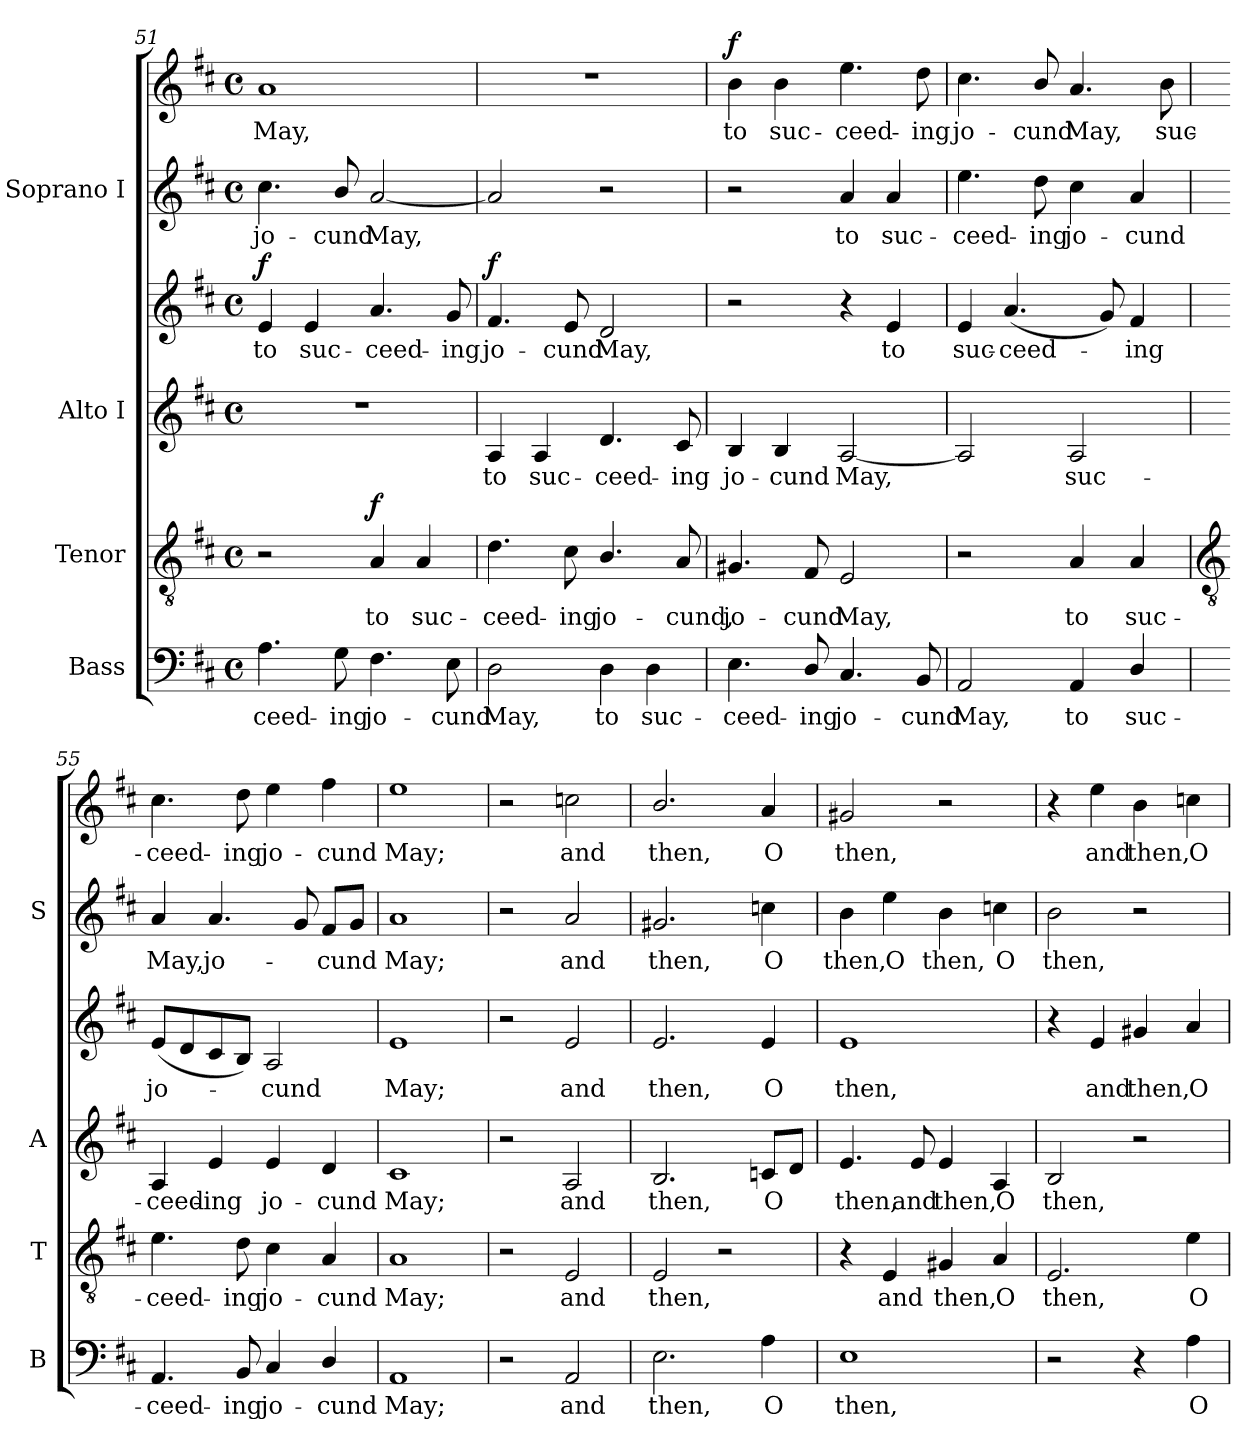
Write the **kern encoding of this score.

**kern	**text	**kern	**text	**dynam	**kern	**text	**kern	**text	**dynam	**kern	**text	**kern	**text	**dynam
*part4	*part4	*part3	*part3	*part3	*part2	*part2	*part2	*part2	*part2	*part1	*part1	*part1	*part1	*part1
*staff6	*staff6	*staff5	*staff5	*staff5	*staff4	*staff4	*staff3	*staff3	*staff3/4	*staff2	*staff2	*staff1	*staff1	*staff1/2
*I"Bass	*	*I"Tenor	*	*	*I"Alto I	*	*	*	*	*I"Soprano I	*	*	*	*
*I'B	*	*I'T	*	*	*I'A	*	*	*	*	*I'S	*	*	*	*
!!LO:LB:g=z
*clefF4	*	*clefGv2	*	*	*clefG2	*	*clefG2	*	*	*clefG2	*	*clefG2	*	*
*k[f#c#]	*	*k[f#c#]	*	*	*k[f#c#]	*	*k[f#c#]	*	*	*k[f#c#]	*	*k[f#c#]	*	*
*D:	*	*D:	*	*	*D:	*	*D:	*	*	*D:	*	*D:	*	*
*M4/4	*	*M4/4	*	*	*M4/4	*	*M4/4	*	*	*M4/4	*	*M4/4	*	*
*met(c)	*	*met(c)	*	*	*met(c)	*	*met(c)	*	*	*met(c)	*	*met(c)	*	*
=51	=51	=51	=51	=51	=51	=51	=51	=51	=51	=51	=51	=51	=51	=51
!	!LO:LY:b	!	!	!	!	!	!	!LO:LY:b	!LO:DY:b	!	!LO:LY:b	!	!LO:LY:b	!
4.A	-ceed-	2r	.	.	1r	.	4e	to	f	4.cc#	jo-	1a	May,	.
!	!	!	!	!	!	!	!	!LO:LY:b	!	!	!	!	!	!
.	.	.	.	.	.	.	4e	suc-	.	.	.	.	.	.
!	!LO:LY:b	!	!	!	!	!	!	!	!	!	!LO:LY:b	!	!	!
8G	-ing	.	.	.	.	.	.	.	.	8b/	-cund	.	.	.
!	!LO:LY:b	!	!LO:LY:b	!LO:DY:b	!	!	!	!LO:LY:b	!	!	!LO:LY:b	!	!	!
4.F#	jo-	4A	to	f	.	.	4.a	-ceed-	.	[2a	May,	.	.	.
!	!	!	!LO:LY:b	!	!	!	!	!	!	!	!	!	!	!
.	.	4A	suc-	.	.	.	.	.	.	.	.	.	.	.
!	!LO:LY:b	!	!	!	!	!	!	!LO:LY:b	!	!	!	!	!	!
8E	-cund	.	.	.	.	.	8g	-ing	.	.	.	.	.	.
=52	=52	=52	=52	=52	=52	=52	=52	=52	=52	=52	=52	=52	=52	=52
!	!LO:LY:b	!	!LO:LY:b	!	!	!LO:LY:b	!	!LO:LY:b	!LO:DY:b=2	!	!	!	!	!
2D	May,	4.d	-ceed-	.	4A	to	4.f#	jo-	f	2a]	.	1r	.	.
!	!	!	!	!	!	!LO:LY:b	!	!	!	!	!	!	!	!
.	.	.	.	.	4A	suc-	.	.	.	.	.	.	.	.
!	!	!	!LO:LY:b	!	!	!	!	!LO:LY:b	!	!	!	!	!	!
.	.	8c#	-ing	.	.	.	8e	-cund	.	.	.	.	.	.
!	!LO:LY:b	!	!LO:LY:b	!	!	!LO:LY:b	!	!LO:LY:b	!	!	!	!	!	!
4D	to	4.B/	jo-	.	4.d	-ceed-	2d	May,	.	2r	.	.	.	.
!	!LO:LY:b	!	!	!	!	!	!	!	!	!	!	!	!	!
4D	suc-	.	.	.	.	.	.	.	.	.	.	.	.	.
!	!	!	!LO:LY:b	!	!	!LO:LY:b	!	!	!	!	!	!	!	!
.	.	8A	-cund,	.	8c#	-ing	.	.	.	.	.	.	.	.
=53	=53	=53	=53	=53	=53	=53	=53	=53	=53	=53	=53	=53	=53	=53
!	!LO:LY:b	!	!LO:LY:b	!	!	!LO:LY:b	!	!	!	!	!	!	!LO:LY:b	!LO:DY:b
4.E	-ceed-	4.G#X	jo-	.	4B	jo-	2r	.	.	2r	.	4b	to	f
!	!	!	!	!	!	!LO:LY:b	!	!	!	!	!	!	!LO:LY:b	!
.	.	.	.	.	4B	-cund	.	.	.	.	.	4b	suc-	.
!	!LO:LY:b	!	!LO:LY:b	!	!	!	!	!	!	!	!	!	!	!
8D/	-ing	8F#	-cund	.	.	.	.	.	.	.	.	.	.	.
!	!LO:LY:b	!	!LO:LY:b	!	!	!LO:LY:b	!	!	!	!	!LO:LY:b	!	!LO:LY:b	!
4.C#	jo-	2E	May,	.	[2A	May,	4r	.	.	4a	to	4.ee	-ceed-	.
!	!	!	!	!	!	!	!	!LO:LY:b	!	!	!LO:LY:b	!	!	!
.	.	.	.	.	.	.	4e	to	.	4a	suc-	.	.	.
!	!LO:LY:b	!	!	!	!	!	!	!	!	!	!	!	!LO:LY:b	!
8BB	-cund	.	.	.	.	.	.	.	.	.	.	8dd	-ing	.
=54	=54	=54	=54	=54	=54	=54	=54	=54	=54	=54	=54	=54	=54	=54
!	!LO:LY:b	!	!	!	!	!	!	!LO:LY:b	!	!	!LO:LY:b	!	!LO:LY:b	!
2AA	May,	2r	.	.	2A]	.	4e	suc-	.	4.ee	-ceed-	4.cc#	-jo-	.
!	!	!	!	!	!	!	!	!LO:LY:b	!	!	!	!	!	!
.	.	.	.	.	.	.	(<4.a	-ceed-	.	.	.	.	.	.
!	!	!	!	!	!	!	!	!	!	!	!LO:LY:b	!	!LO:LY:b	!
.	.	.	.	.	.	.	.	.	.	8dd	-ing	8b/	-cund	.
!	!LO:LY:b	!	!LO:LY:b	!	!	!LO:LY:b	!	!	!	!	!LO:LY:b	!	!LO:LY:b	!
4AA	to	4A	to	.	2A	suc-	.	.	.	4cc#	jo-	4.a	May,	.
.	.	.	.	.	.	.	8g)	.	.	.	.	.	.	.
!	!LO:LY:b	!	!LO:LY:b	!	!	!	!	!LO:LY:b	!	!	!LO:LY:b	!	!	!
4D/	suc-	4A	suc-	.	.	.	4f#	ing	.	4a	-cund	.	.	.
!	!	!	!	!	!	!	!	!	!	!	!	!	!LO:LY:b	!
.	.	.	.	.	.	.	.	.	.	.	.	8b	suc-	.
!!LO:LB:g=z
=55	=55	=55	=55	=55	=55	=55	=55	=55	=55	=55	=55	=55	=55	=55
*	*	*clefGv2	*	*	*	*	*	*	*	*	*	*	*	*
!	!LO:LY:b	!	!LO:LY:b	!	!	!LO:LY:b	!	!LO:LY:b	!	!	!LO:LY:b	!	!LO:LY:b	!
4.AA	-ceed-	4.e	-ceed-	.	4A	ceed-	(<8eL	-jo-	.	4a	May,	4.cc#	ceed-	.
.	.	.	.	.	.	.	8d	.	.	.	.	.	.	.
!	!	!	!	!	!	!LO:LY:b	!	!	!	!	!LO:LY:b	!	!	!
.	.	.	.	.	4e	-ing	8c#	.	.	4.a	jo-	.	.	.
!	!LO:LY:b	!	!LO:LY:b	!	!	!	!	!	!	!	!	!	!LO:LY:b	!
8BB	-ing	8d	-ing	.	.	.	8BJ)	.	.	.	.	8dd	-ing	.
!	!LO:LY:b	!	!LO:LY:b	!	!	!LO:LY:b	!	!LO:LY:b	!	!	!	!	!LO:LY:b	!
4C#	jo-	4c#	jo-	.	4e	jo-	2A	cund	.	.	.	4ee	jo-	.
.	.	.	.	.	.	.	.	.	.	8g	.	.	.	.
!	!LO:LY:b	!	!LO:LY:b	!	!	!LO:LY:b	!	!	!	!	!LO:LY:b	!	!LO:LY:b	!
4D/	-cund	4A	-cund	.	4d	-cund	.	.	.	8f#L	cund	4ff#	-cund	.
.	.	.	.	.	.	.	.	.	.	8gJ	.	.	.	.
=56	=56	=56	=56	=56	=56	=56	=56	=56	=56	=56	=56	=56	=56	=56
!	!LO:LY:b	!	!LO:LY:b	!	!	!LO:LY:b	!	!LO:LY:b	!	!	!LO:LY:b	!	!LO:LY:b	!
1AA	May;	1A	May;	.	1c#	May;	1e	May;	.	1a	May;	1ee	May;	.
=57	=57	=57	=57	=57	=57	=57	=57	=57	=57	=57	=57	=57	=57	=57
2r	.	2r	.	.	2r	.	2r	.	.	2r	.	2r	.	.
!	!LO:LY:b	!	!LO:LY:b	!	!	!LO:LY:b	!	!LO:LY:b	!	!	!LO:LY:b	!	!LO:LY:b	!
2AA	and	2E	and	.	2A	and	2e	and	.	2a	and	2ccn	and	.
=58	=58	=58	=58	=58	=58	=58	=58	=58	=58	=58	=58	=58	=58	=58
!	!LO:LY:b	!	!LO:LY:b	!	!	!LO:LY:b	!	!LO:LY:b	!	!	!LO:LY:b	!	!LO:LY:b	!
2.E	then,	2E	then,	.	2.B	then,	2.e	then,	.	2.g#X	then,	2.b/	then,	.
.	.	2r	.	.	.	.	.	.	.	.	.	.	.	.
!	!LO:LY:b	!	!	!	!	!LO:LY:b	!	!LO:LY:b	!	!	!LO:LY:b	!	!LO:LY:b	!
4A	O	.	.	.	8cnL	O	4e	O	.	4ccn	O	4a	O	.
.	.	.	.	.	8dJ	.	.	.	.	.	.	.	.	.
=59	=59	=59	=59	=59	=59	=59	=59	=59	=59	=59	=59	=59	=59	=59
!	!LO:LY:b	!	!	!	!	!LO:LY:b	!	!LO:LY:b	!	!	!LO:LY:b	!	!LO:LY:b	!
1E	then,	4r	.	.	4.e	then,	1e	then,	.	4b	then,	2g#X	then,	.
!	!	!	!LO:LY:b	!	!	!	!	!	!	!	!LO:LY:b	!	!	!
.	.	4E	and	.	.	.	.	.	.	4ee	O	.	.	.
!	!	!	!	!	!	!LO:LY:b	!	!	!	!	!	!	!	!
.	.	.	.	.	8e	and	.	.	.	.	.	.	.	.
!	!	!	!LO:LY:b	!	!	!LO:LY:b	!	!	!	!	!LO:LY:b	!	!	!
.	.	4G#X	then,	.	4e	then,	.	.	.	4b	then,	2r	.	.
!	!	!	!LO:LY:b	!	!	!LO:LY:b	!	!	!	!	!LO:LY:b	!	!	!
.	.	4A	O	.	4A	O	.	.	.	4ccn	O	.	.	.
=60	=60	=60	=60	=60	=60	=60	=60	=60	=60	=60	=60	=60	=60	=60
!	!	!	!LO:LY:b	!	!	!LO:LY:b	!	!	!	!	!LO:LY:b	!	!	!
2r	.	2.E	then,	.	2B	then,	4r	.	.	2b	then,	4r	.	.
!	!	!	!	!	!	!	!	!LO:LY:b	!	!	!	!	!LO:LY:b	!
.	.	.	.	.	.	.	4e	and	.	.	.	4ee	and	.
!	!	!	!	!	!	!	!	!LO:LY:b	!	!	!	!	!LO:LY:b	!
4r	.	.	.	.	2r	.	4g#X	then,	.	2r	.	4b	then,	.
!	!LO:LY:b	!	!LO:LY:b	!	!	!	!	!LO:LY:b	!	!	!	!	!LO:LY:b	!
4A	O	4e	O	.	.	.	4a	O	.	.	.	4cc	O	.
=	=	=	=	=	=	=	=	=	=	=	=	=	=	=
*-	*-	*-	*-	*-	*-	*-	*-	*-	*-	*-	*-	*-	*-	*-
